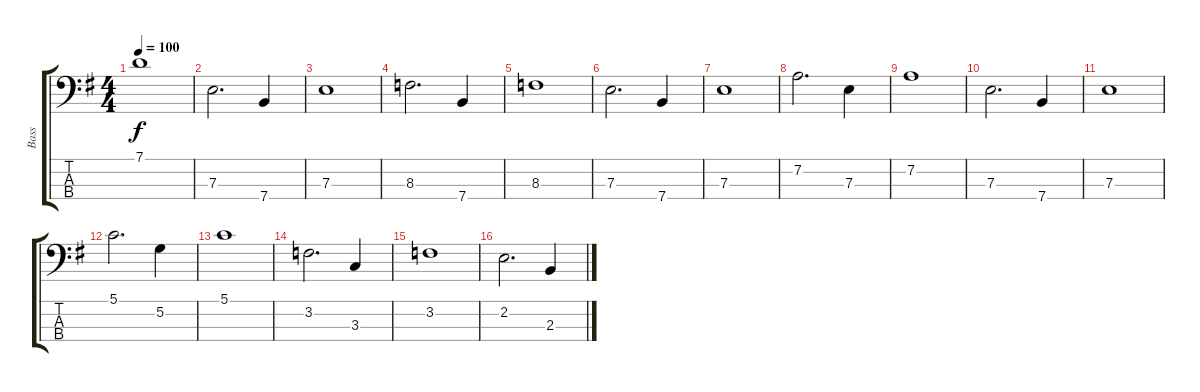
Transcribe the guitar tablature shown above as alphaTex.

\track ("Bass" "Bass") {instrument electricbasspick}
\staff {score tabs}
\tuning (G2 D2 A1 E1) {hide}
\ts (4 4)
\tempo 100
\clef f4
\ks g
7.1.1{dy f} |
7.3.2{d} 7.4.4 |
7.3.1 |
8.3.2{d} 7.4.4 |
8.3.1 |
7.3.2{d} 7.4.4 |
7.3.1 |
7.2.2{d} 7.3.4 |
7.2.1 |
7.3.2{d} 7.4.4 |
7.3.1 |
5.1.2{d} 5.2.4 |
5.1.1 |
3.2.2{d} 3.3.4 |
3.2.1 |
2.2.2{d} 2.3.4
